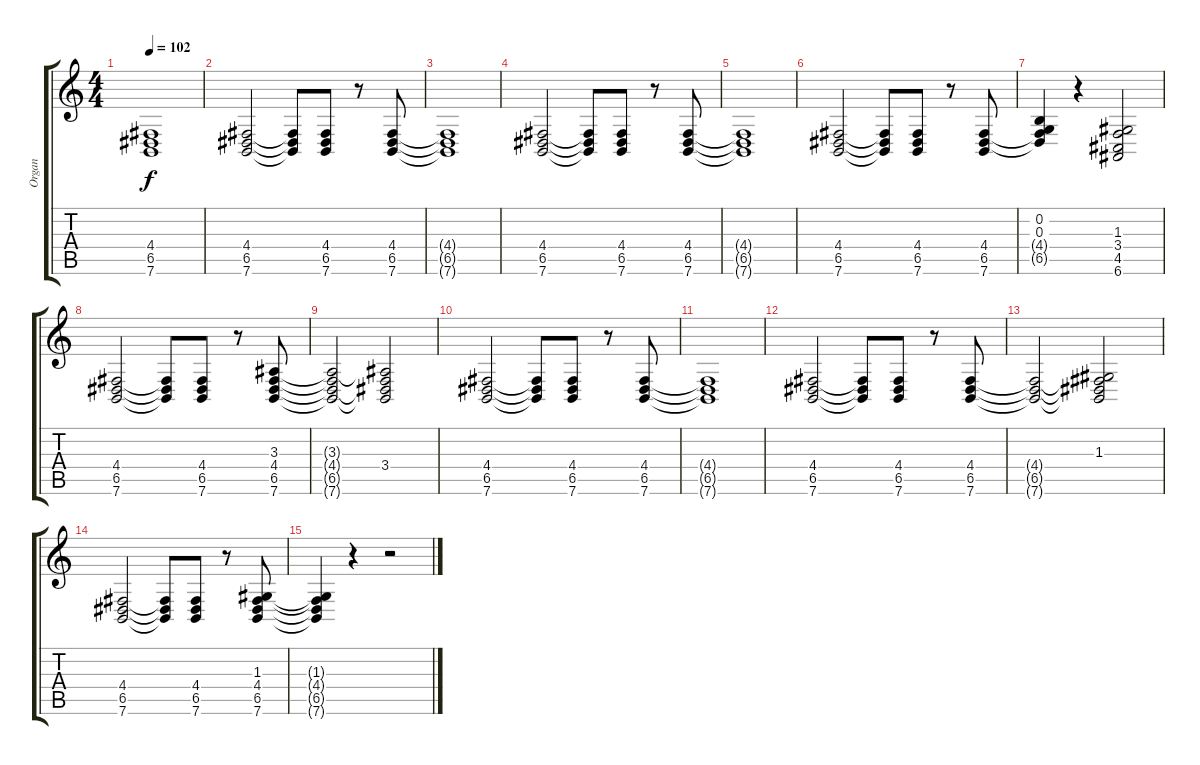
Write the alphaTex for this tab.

\track ("Organ" "Organ") {instrument drawbarorgan}
\staff {score tabs}
\tuning (E4 B3 G3 D3 A2 E2) {hide}
\ts (4 4)
\tempo 102
\clef g2
\ks c
(4.4{t} 6.5{t} 7.6{t}).1{dy f} |
(4.4 6.5 7.6).2 (4.4{t} 6.5{t} 7.6{t}).8 (4.4 6.5 7.6).8 r.8 (4.4 6.5 7.6).8 |
(4.4{t} 6.5{t} 7.6{t}).1 |
(4.4 6.5 7.6).2 (4.4{t} 6.5{t} 7.6{t}).8 (4.4 6.5 7.6).8 r.8 (4.4 6.5 7.6).8 |
(4.4{t} 6.5{t} 7.6{t}).1 |
(4.4 6.5 7.6).2 (4.4{t} 6.5{t} 7.6{t}).8 (4.4 6.5 7.6).8 r.8 (4.4 6.5 7.6).8 |
(0.2 0.3 4.4{t} 6.5{t}).4 r.4 (1.3 3.4 4.5 6.6).2 |
(4.4 6.5 7.6).2 (4.4{t} 6.5{t} 7.6{t}).8 (4.4 6.5 7.6).8 r.8 (3.3 4.4 6.5 7.6).8 |
(3.3{t} 4.4{t} 6.5{t} 7.6{t}).2 (3.3{t} 3.4 6.5{t} 7.6{t}).2 |
(4.4 6.5 7.6).2 (4.4{t} 6.5{t} 7.6{t}).8 (4.4 6.5 7.6).8 r.8 (4.4 6.5 7.6).8 |
(4.4{t} 6.5{t} 7.6{t}).1 |
(4.4 6.5 7.6).2 (4.4{t} 6.5{t} 7.6{t}).8 (4.4 6.5 7.6).8 r.8 (4.4 6.5 7.6).8 |
(4.4{t} 6.5{t} 7.6{t}).2 (1.3 4.4{t} 6.5{t} 7.6{t}).2 |
(4.4 6.5 7.6).2 (4.4{t} 6.5{t} 7.6{t}).8 (4.4 6.5 7.6).8 r.8 (1.3 4.4 6.5 7.6).8 |
(1.3{t} 4.4{t} 6.5{t} 7.6{t}).4 r.4 r.2
